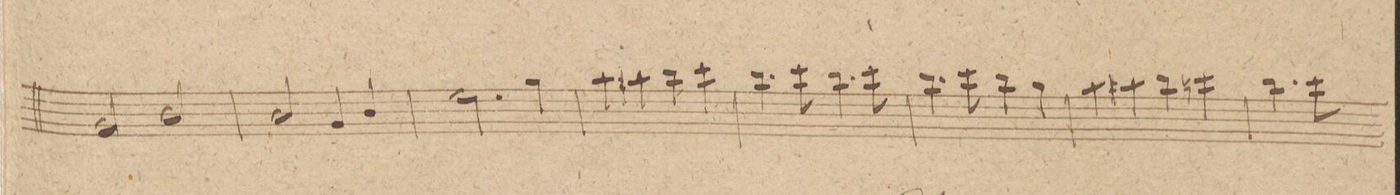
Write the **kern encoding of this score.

**kern	**dynam
*I"Oboi 1mo	*
*clefG2	*
*k[f#c#g#]	*
*met(c|)	*
*M2/2	*
2g#/	.
2b/	.
=178	=178
2b/	.
4g#/	.
4b/	.
=179	=179
2.ee\	.
4gg#\	.
=180	=180
4aa\	.
4aa#X\	.
4bb\	.
4ccc#\	.
=181	=181
4.bb\	.
8ccc#\	.
4.bb\	.
8ccc#\	.
=182	=182
4.bb\	.
8ccc#\	.
4bb\	.
4gg#\	.
=183	=183
4.aa\	.
8aa#X\	.
4bb\	.
4cccn\	.
=184	=184
4.bb\	.
8ccc#\	.
*-	*-
